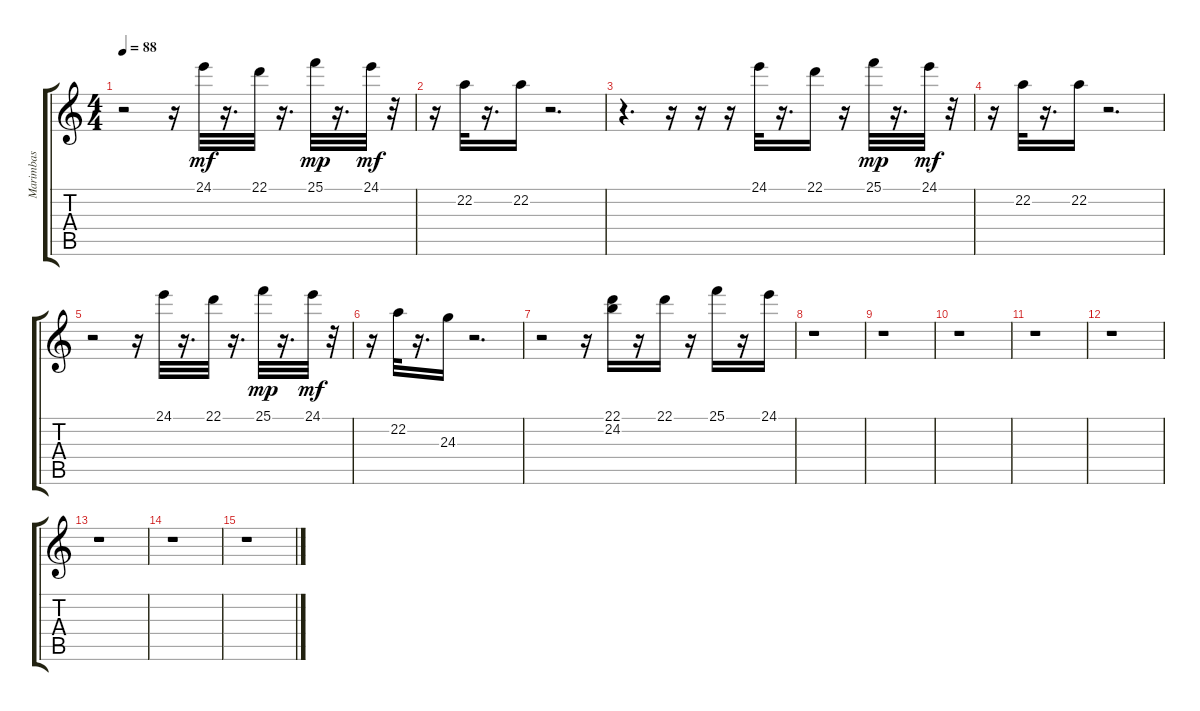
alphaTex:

\track ("Marimbas" "Marimbas") {instrument marimba}
\staff {score tabs}
\tuning (E4 B3 G3 D3 A2 E2) {hide}
\ts (4 4)
\tempo 88
\clef g2
\ks c
r.2{dy mf} r.16 24.1.32{volume 16} r.16{d} 22.1.32 r.16{d} 25.1.32{dy mp} r.16{d} 24.1.32{dy mf} r.32 |
r.16 22.2.32 r.16{d} 22.2.16 r.2{d} |
r.4{d} r.16 r.16{volume 16} r.16 24.1.32 r.16{d} 22.1.16 r.16 25.1.32{dy mp} r.16{d} 24.1.32{dy mf} r.32 |
r.16 22.2.32 r.16{d} 22.2.16 r.2{d} |
r.2 r.16 24.1.32{volume 16} r.16{d} 22.1.32 r.16{d} 25.1.32{dy mp} r.16{d} 24.1.32{dy mf} r.32 |
r.16 22.2.32 r.16{d} 24.3.16 r.2{d} |
r.2 r.16 (22.1 24.2).16{volume 16} r.16 22.1.16 r.16 25.1.16 r.16 24.1.16 |
r.1 |
r.1 |
r.1 |
r.1 |
r.1 |
r.1 |
r.1 |
r.1
